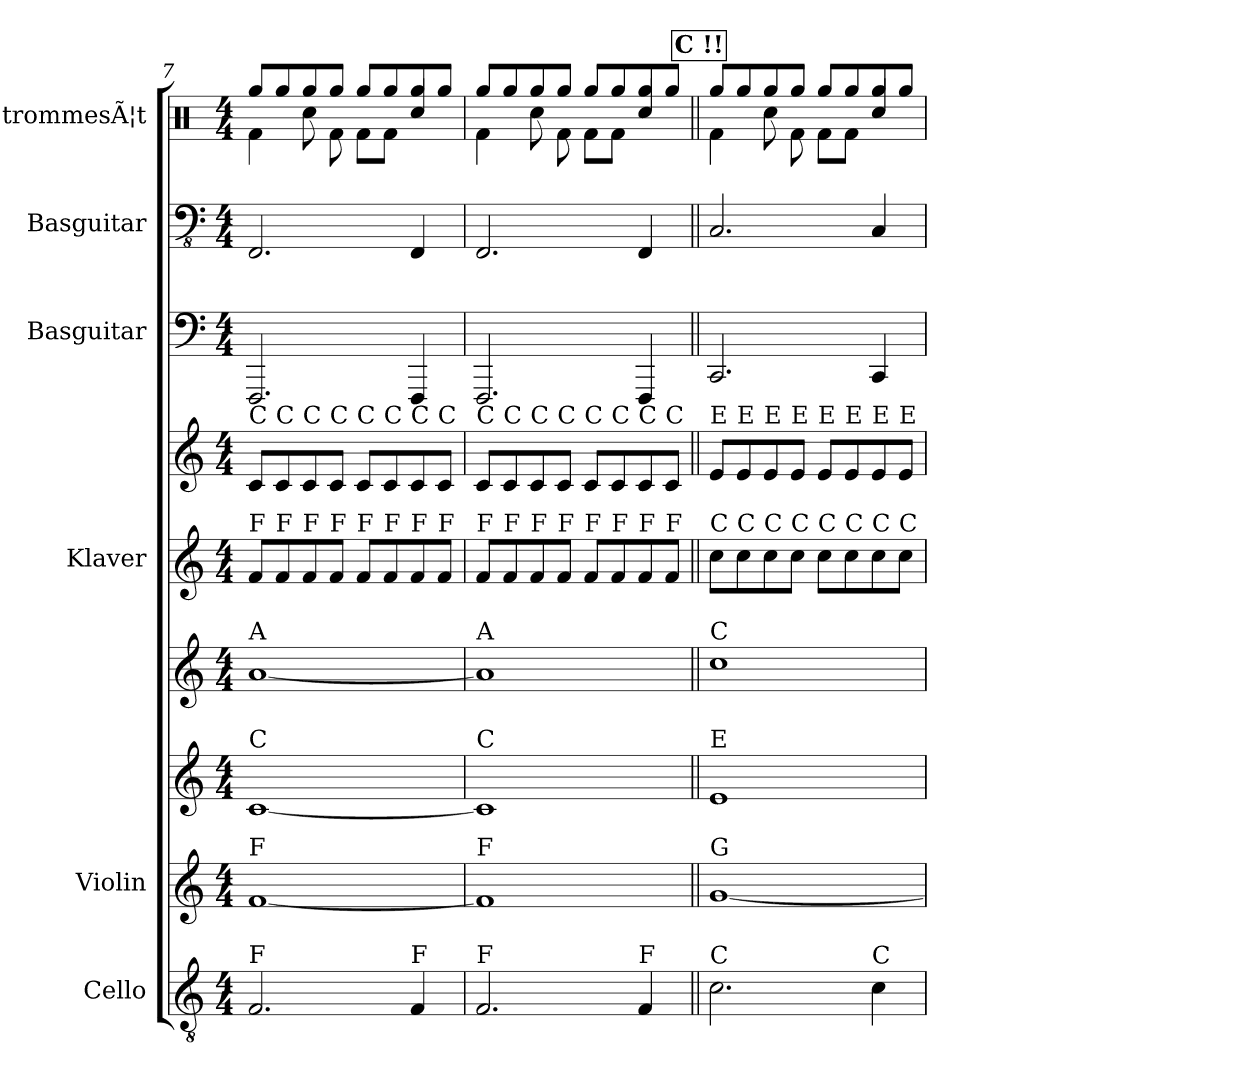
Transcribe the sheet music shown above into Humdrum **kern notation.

**kern	**kern	**kern	**kern	**kern	**kern	**kern	**kern	**kern
*part6	*part5	*part5	*part5	*part4	*part4	*part3	*part2	*part1
*staff9	*staff8	*staff7	*staff6	*staff5	*staff4	*staff3	*staff2	*staff1
*I"Cello	*I"Violin	*	*	*I"Klaver	*	*I"Basguitar	*I"Basguitar	*I"trommesÃ¦t
*I'Cel.	*I'Vln.	*	*	*I'Klav.	*	*I'B. guit.	*I'B. guit.	*
*clefGv2	*clefG2	*clefG2	*clefG2	*clefG2	*clefG2	*	*clefFv4	*clefX
*k[]	*k[]	*k[]	*k[]	*k[]	*k[]	*k[]	*k[]	*k[]
*M4/4	*M4/4	*M4/4	*M4/4	*M4/4	*M4/4	*M4/4	*M4/4	*M4/4
=7	=7	=7	=7	=7	=7	=7	=7	=7
*	*	*	*	*	*	*	*	*^
!	!	!	!	!	!LO:TX:a:t=C	!	!	!	!
!	!	!	!	!LO:TX:a:t=F	!	!	!	!	!
!	!	!	!LO:TX:a:t=A	!	!	!	!	!	!
!	!	!LO:TX:a:t=C	!	!	!	!	!	!	!
!	!LO:TX:a:t=F	!	!	!	!	!	!	!	!
!LO:TX:a:t=F	!	!	!	!	!	!	!	!	!
2.F/	[1f	[1c	[1a	8f/L	8c/L	2.FFF	2.FFF/	4Rf\	8Rgg/L
!	!	!	!	!	!LO:TX:a:t=C	!	!	!	!
!	!	!	!	!LO:TX:a:t=F	!	!	!	!	!
.	.	.	.	8f/	8c/	.	.	.	8Rgg/
!	!	!	!	!	!LO:TX:a:t=C	!	!	!	!
!	!	!	!	!LO:TX:a:t=F	!	!	!	!	!
.	.	.	.	8f/	8c/	.	.	8Rcc\	8Rgg/
!	!	!	!	!	!LO:TX:a:t=C	!	!	!	!
!	!	!	!	!LO:TX:a:t=F	!	!	!	!	!
.	.	.	.	8f/J	8c/J	.	.	8Rf\	8Rgg/J
!	!	!	!	!	!LO:TX:a:t=C	!	!	!	!
!	!	!	!	!LO:TX:a:t=F	!	!	!	!	!
.	.	.	.	8f/L	8c/L	.	.	8Rf\L	8Rgg/L
!	!	!	!	!	!LO:TX:a:t=C	!	!	!	!
!	!	!	!	!LO:TX:a:t=F	!	!	!	!	!
.	.	.	.	8f/	8c/	.	.	8Rf\J	8Rgg/
!	!	!	!	!	!LO:TX:a:t=C	!	!	!	!
!	!	!	!	!LO:TX:a:t=F	!	!	!	!	!
!LO:TX:a:t=F	!	!	!	!	!	!	!	!	!
4F/	.	.	.	8f/	8c/	4FFF	4FFF/	4Rcc/	8Rgg/
!	!	!	!	!	!LO:TX:a:t=C	!	!	!	!
!	!	!	!	!LO:TX:a:t=F	!	!	!	!	!
.	.	.	.	8f/J	8c/J	.	.	.	8Rgg/J
=8	=8	=8	=8	=8	=8	=8	=8	=8	=8
!	!	!	!	!	!LO:TX:a:t=C	!	!	!	!
!	!	!	!	!LO:TX:a:t=F	!	!	!	!	!
!	!	!	!LO:TX:a:t=A	!	!	!	!	!	!
!	!	!LO:TX:a:t=C	!	!	!	!	!	!	!
!	!LO:TX:a:t=F	!	!	!	!	!	!	!	!
!LO:TX:a:t=F	!	!	!	!	!	!	!	!	!
2.F/	1f]	1c]	1a]	8f/L	8c/L	2.FFF	2.FFF/	4Rf\	8Rgg/L
!	!	!	!	!	!LO:TX:a:t=C	!	!	!	!
!	!	!	!	!LO:TX:a:t=F	!	!	!	!	!
.	.	.	.	8f/	8c/	.	.	.	8Rgg/
!	!	!	!	!	!LO:TX:a:t=C	!	!	!	!
!	!	!	!	!LO:TX:a:t=F	!	!	!	!	!
.	.	.	.	8f/	8c/	.	.	8Rcc\	8Rgg/
!	!	!	!	!	!LO:TX:a:t=C	!	!	!	!
!	!	!	!	!LO:TX:a:t=F	!	!	!	!	!
.	.	.	.	8f/J	8c/J	.	.	8Rf\	8Rgg/J
!	!	!	!	!	!LO:TX:a:t=C	!	!	!	!
!	!	!	!	!LO:TX:a:t=F	!	!	!	!	!
.	.	.	.	8f/L	8c/L	.	.	8Rf\L	8Rgg/L
!	!	!	!	!	!LO:TX:a:t=C	!	!	!	!
!	!	!	!	!LO:TX:a:t=F	!	!	!	!	!
.	.	.	.	8f/	8c/	.	.	8Rf\J	8Rgg/
!	!	!	!	!	!LO:TX:a:t=C	!	!	!	!
!	!	!	!	!LO:TX:a:t=F	!	!	!	!	!
!LO:TX:a:t=F	!	!	!	!	!	!	!	!	!
4F/	.	.	.	8f/	8c/	4FFF	4FFF/	4Rcc/	8Rgg/
!	!	!	!	!	!LO:TX:a:t=C	!	!	!	!
!	!	!	!	!LO:TX:a:t=F	!	!	!	!	!
.	.	.	.	8f/J	8c/J	.	.	.	8Rgg/J
!!LO:PB:g=z	!!
!!LO:REH:place=s1:a:B:fs=14:t=C	!!
=9||	=9||	=9||	=9||	=9||	=9||	=9||	=9||	=9||	=9||
!	!	!	!	!	!LO:TX:a:t=E	!	!	!	!
!	!	!	!	!LO:TX:a:t=C	!	!	!	!	!
!	!	!	!LO:TX:a:t=C	!	!	!	!	!	!
!	!	!LO:TX:a:t=E	!	!	!	!	!	!	!
!	!LO:TX:a:t=G	!	!	!	!	!	!	!	!
!LO:TX:a:t=C	!	!	!	!	!	!	!	!	!
2.c\	[1g	1e	1cc	8cc\L	8e/L	2.CC	2.CC/	4Rf\	8Rgg/L
!	!	!	!	!	!LO:TX:a:t=E	!	!	!	!
!	!	!	!	!LO:TX:a:t=C	!	!	!	!	!
.	.	.	.	8cc\	8e/	.	.	.	8Rgg/
!	!	!	!	!	!LO:TX:a:t=E	!	!	!	!
!	!	!	!	!LO:TX:a:t=C	!	!	!	!	!
.	.	.	.	8cc\	8e/	.	.	8Rcc\	8Rgg/
!	!	!	!	!	!LO:TX:a:t=E	!	!	!	!
!	!	!	!	!LO:TX:a:t=C	!	!	!	!	!
.	.	.	.	8cc\J	8e/J	.	.	8Rf\	8Rgg/J
!	!	!	!	!	!LO:TX:a:t=E	!	!	!	!
!	!	!	!	!LO:TX:a:t=C	!	!	!	!	!
.	.	.	.	8cc\L	8e/L	.	.	8Rf\L	8Rgg/L
!	!	!	!	!	!LO:TX:a:t=E	!	!	!	!
!	!	!	!	!LO:TX:a:t=C	!	!	!	!	!
.	.	.	.	8cc\	8e/	.	.	8Rf\J	8Rgg/
!	!	!	!	!	!LO:TX:a:t=E	!	!	!	!
!	!	!	!	!LO:TX:a:t=C	!	!	!	!	!
!LO:TX:a:t=C	!	!	!	!	!	!	!	!	!
4c\	.	.	.	8cc\	8e/	4CC	4CC/	4Rcc/	8Rgg/
!	!	!	!	!	!LO:TX:a:t=E	!	!	!	!
!	!	!	!	!LO:TX:a:t=C	!	!	!	!	!
.	.	.	.	8cc\J	8e/J	.	.	.	8Rgg/J
*	*	*	*	*	*	*	*	*v	*v
=	=	=	=	=	=	=	=	=
*-	*-	*-	*-	*-	*-	*-	*-	*-
